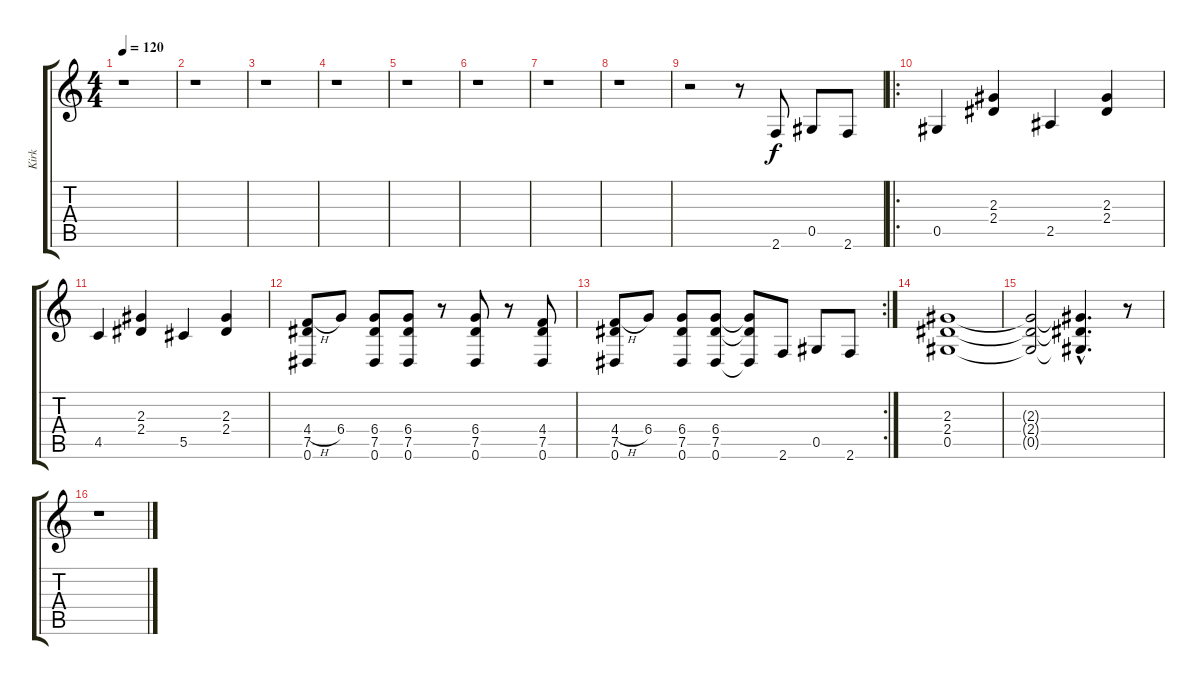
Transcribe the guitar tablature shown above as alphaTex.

\track ("Kirk" "Kirk") {instrument distortionguitar}
\staff {score tabs}
\tuning (Eb4 Bb3 Gb3 Db3 Ab2 Eb2) {hide}
\ts (4 4)
\tempo 120
\clef g2
\ks c
r.1{dy f} |
r.1 |
r.1 |
r.1 |
r.1 |
r.1 |
r.1 |
r.1 |
r.2 r.8 2.6.8 0.5.8 2.6.8 |
\ro
0.5.4 (2.3 2.4).4 2.5.4 (2.3 2.4).4 |
4.5.4 (2.3 2.4).4 5.5.4 (2.3 2.4).4 |
(4.4{h} 7.5 0.6).8 6.4.8 (6.4 7.5 0.6).8 (6.4 7.5 0.6).8 r.8 (6.4 7.5 0.6).8 r.8 (4.4 7.5 0.6).8 |
\rc 2
(4.4{h} 7.5 0.6).8 6.4.8 (6.4 7.5 0.6).8 (6.4 7.5 0.6).8 (6.4{t} 7.5{t} 0.6{t}).8 2.6.8 0.5.8 2.6.8 |
(2.3 2.4 0.5).1 |
(2.3{t} 2.4{t} 0.5{t}).2 (2.3{hac t} 2.4{hac t} 0.5{hac t}).4{d} r.8 |
r.1
